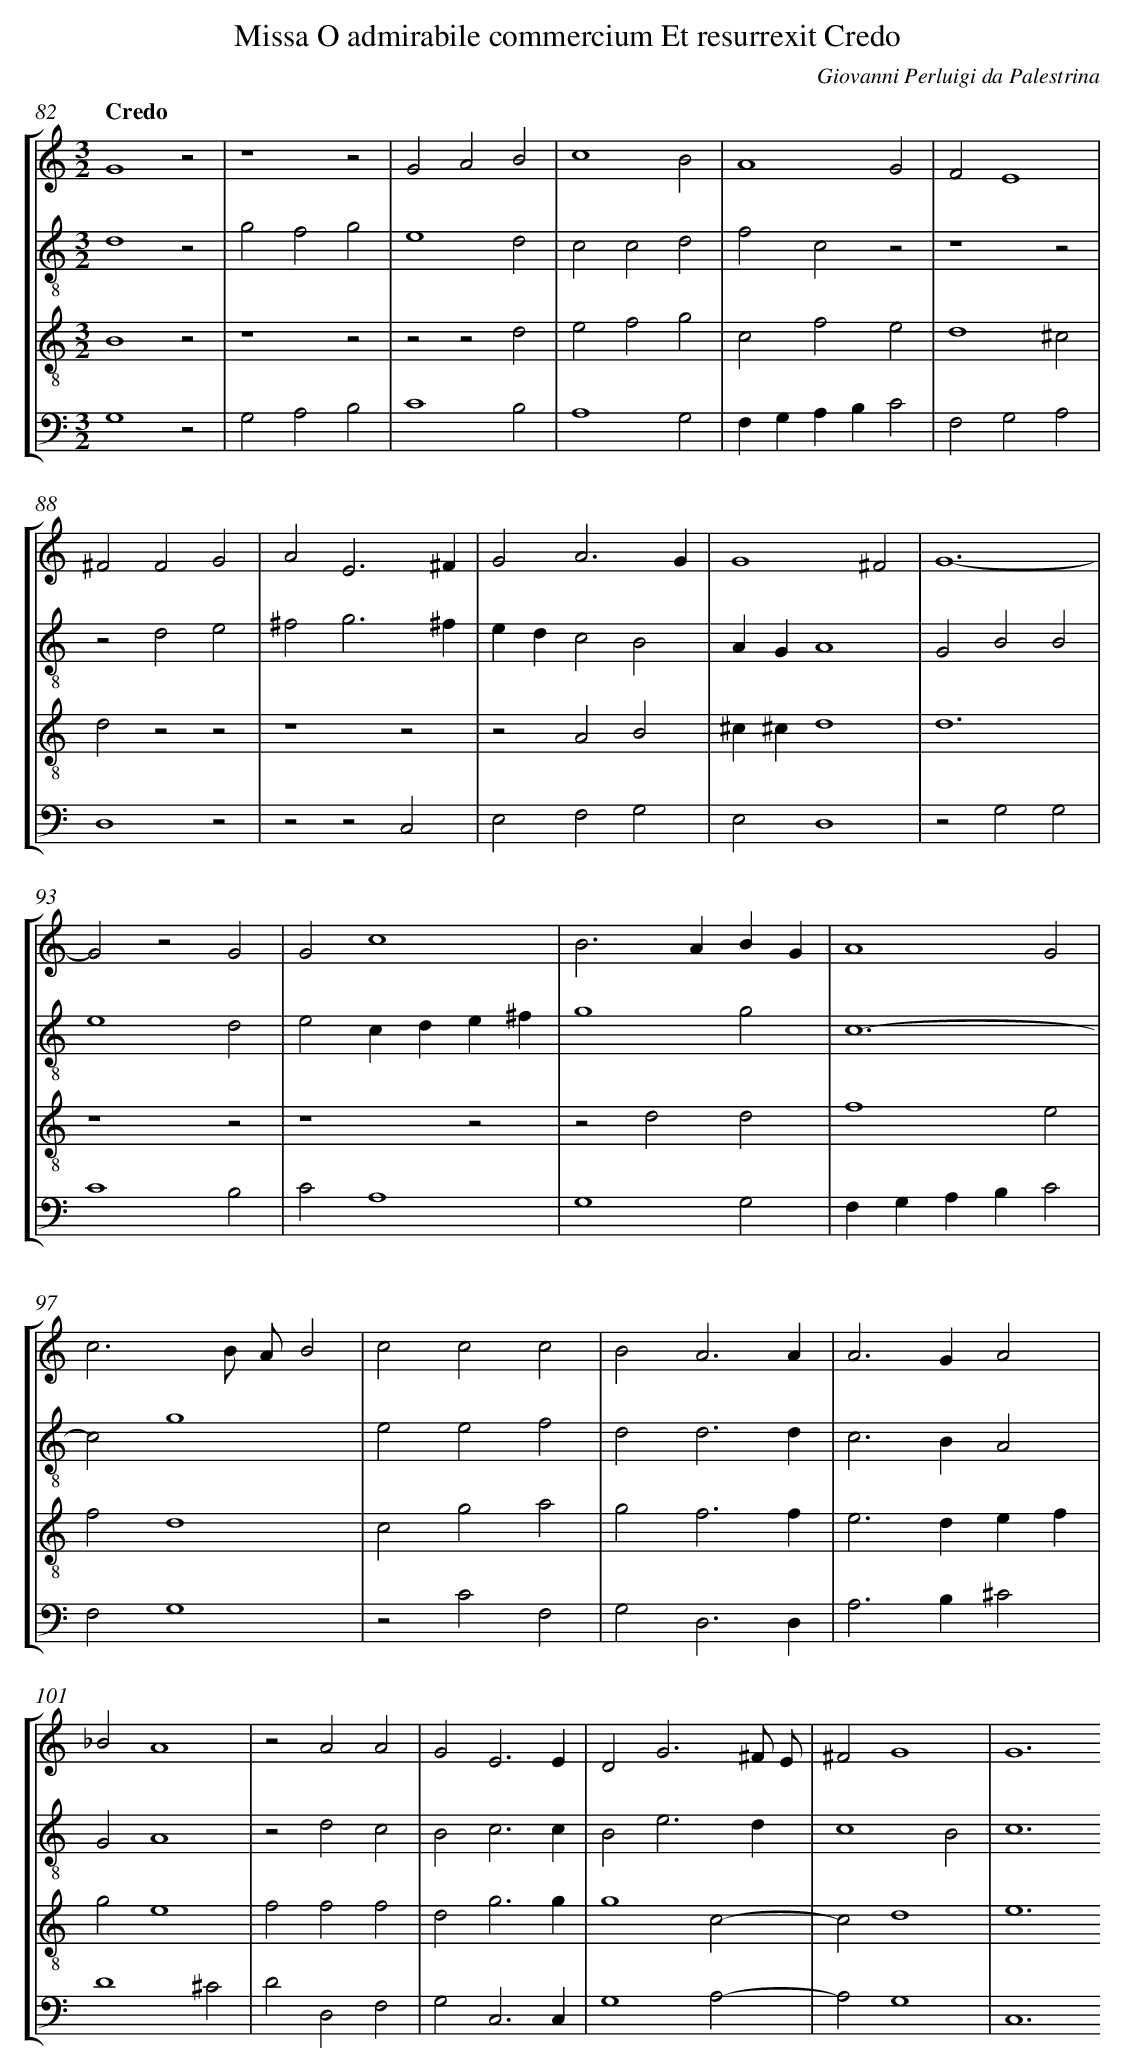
X:1
T: Missa O admirabile commercium Et resurrexit Credo
C: Giovanni Perluigi da Palestrina
L: 1/4
M: 3/2
Q: "Credo"
%%staves [1 2 3 4]
V: 1 clef=treble
V: 2 clef=treble-8
V: 3 clef=treble-8
V: 4 clef=bass
K: C
[V:1] G4z2 |
[V:2] d4z2 |
[V:3] B4z2 |
[V:4] G,4z2 |
[V:1] z4z2 |
[V:2] g2f2g2 |
[V:3] z4z2 |
[V:4] G,2A,2B,2 |
[V:1] G2A2B2 |
[V:2] e4d2 |
[V:3] z2z2d2 |
[V:4] C4B,2 |
[V:1] c4B2 |
[V:2] c2c2d2 |
[V:3] e2f2g2 |
[V:4] A,4G,2 |
[V:1] A4G2 |
[V:2] f2c2z2 |
[V:3] c2f2e2 |
[V:4] F,G,A,B,C2 |
[V:1] F2E4 |
[V:2] z4z2 |
[V:3] d4^c2 |
[V:4] F,2G,2A,2 |
[V:1] ^F2F2G2 |
[V:2] z2d2e2 |
[V:3] d2z2z2 |
[V:4] D,4z2 |
[V:1] A2E3^F |
[V:2] ^f2g3^f |
[V:3] z4z2 |
[V:4] z2z2C,2 |
[V:1] G2A3G |
[V:2] edc2B2 |
[V:3] z2A2B2 |
[V:4] E,2F,2G,2 |
[V:1] G4^F2 |
[V:2] AGA4 |
[V:3] ^c^cd4 |
[V:4] E,2D,4 |
[V:1] G6- |
[V:2] G2B2B2 |
[V:3] d6 |
[V:4] z2G,2G,2 |
[V:1] G2z2G2 |
[V:2] e4d2 |
[V:3] z4z2 |
[V:4] C4B,2 |
[V:1] G2c4 |
[V:2] e2cde^f |
[V:3] z4z2 |
[V:4] C2A,4 |
[V:1] B2>A2BG |
[V:2] g4g2 |
[V:3] z2d2d2 |
[V:4] G,4G,2 |
[V:1] A4G2 |
[V:2] c6- |
[V:3] f4e2 |
[V:4] F,G,A,B,C2 |
[V:1] c3B/ A/B2 |
[V:2] c2g4 |
[V:3] f2d4 |
[V:4] F,2G,4 |
[V:1] c2c2c2 |
[V:2] e2e2f2 |
[V:3] c2g2a2 |
[V:4] z2C2F,2 |
[V:1] B2A3A |
[V:2] d2d3d |
[V:3] g2f3f |
[V:4] G,2D,3D, |
[V:1] A2>G2A2 |
[V:2] c2>B2A2 |
[V:3] e2>d2ef |
[V:4] A,2>B,2^C2 |
[V:1] _B2A4 |
[V:2] G2A4 |
[V:3] g2e4 |
[V:4] D4^C2 |
[V:1] z2A2A2 |
[V:2] z2d2c2 |
[V:3] f2f2f2 |
[V:4] D2D,2F,2 |
[V:1] G2E3E |
[V:2] B2c3c |
[V:3] d2g3g |
[V:4] G,2C,3C, |
[V:1] D2G3^F/ E/ |
[V:2] B2e3d |
[V:3] g4c2- |
[V:4] G,4A,2- |
[V:1] ^F2G4 |
[V:2] c4B2 |
[V:3] c2d4 |
[V:4] A,2G,4 |
[V:1] G6
[V:2] c6
[V:3] e6
[V:4] C,6
